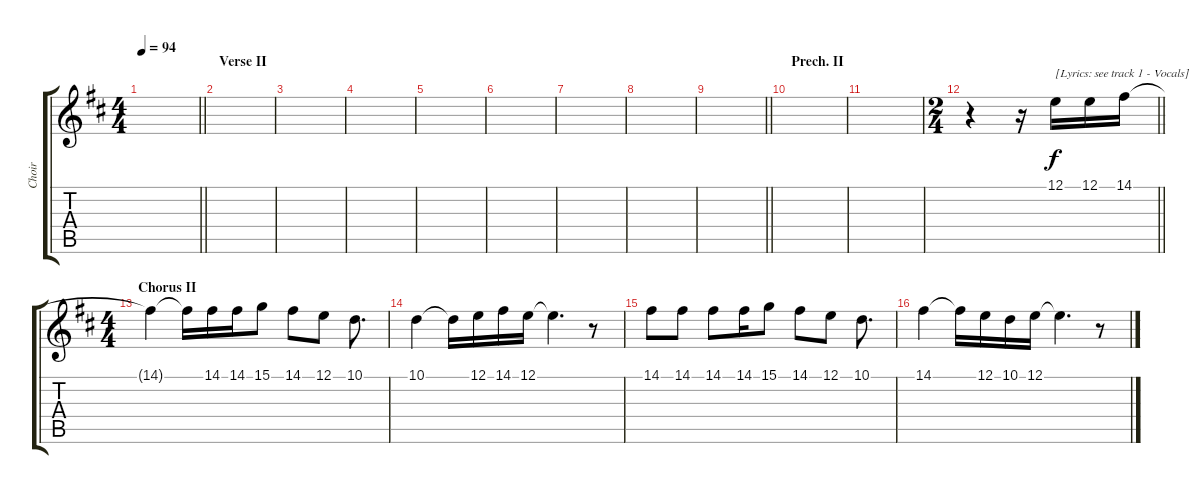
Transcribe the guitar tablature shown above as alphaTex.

\track ("Choir" "Choir") {instrument choiraahs}
\staff {score tabs}
\tuning (E4 B3 G3 D3 A2 E2) {hide}
\ts (4 4)
\tempo 94
\clef g2
\barLineRight lightlight
\ks bminor
|
\section ("" "Verse II")
|
|
|
|
|
|
|
\barLineRight lightlight
|
\section ("" "Prech. II")
|
|
\ts (2 4)
\barLineRight lightlight
r.4 r.16 12.1.16{txt "[Lyrics: see track 1 - Vocals]"} 12.1.16 14.1.16 |
\ts (4 4)
\section ("" "Chorus II")
14.1{t}.4 14.1{t}.16 14.1.16 14.1.16 15.1.8 14.1.8 12.1.8 10.1.8{d} |
10.1.4 10.1{t}.16 12.1.16 14.1.16 12.1.16 12.1{t}.4{d} r.8 |
14.1.8 14.1.8 14.1.8 14.1.16 15.1.8 14.1.8 12.1.8 10.1.8{d} |
14.1.4 14.1{t}.16 12.1.16 10.1.16 12.1.16 12.1{t}.4{d} r.8
